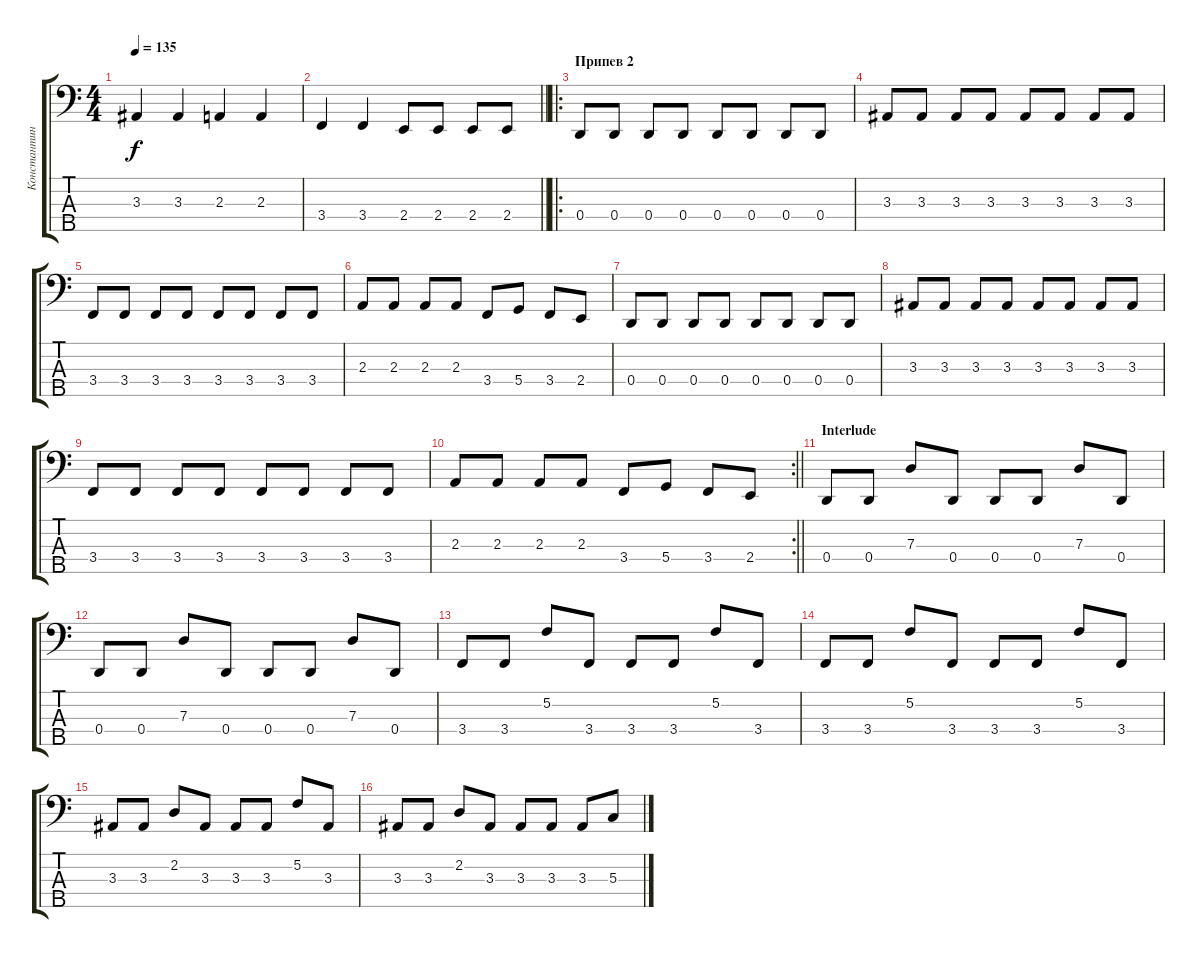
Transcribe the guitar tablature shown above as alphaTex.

\track ("Константин Седельников" "Константин") {instrument electricbassfinger}
\staff {score tabs}
\tuning (A2 C2 G1 D1 A0) {hide}
\ts (4 4)
\tempo 135
\clef f4
\ks c
3.3.4{dy f} 3.3.4 2.3.4 2.3.4 |
\barLineRight lightlight
3.4.4 3.4.4 2.4.8 2.4.8 2.4.8 2.4.8 |
\ro
\section ("" "Припев 2")
0.4.8 0.4.8 0.4.8 0.4.8 0.4.8 0.4.8 0.4.8 0.4.8 |
3.3.8 3.3.8 3.3.8 3.3.8 3.3.8 3.3.8 3.3.8 3.3.8 |
3.4.8 3.4.8 3.4.8 3.4.8 3.4.8 3.4.8 3.4.8 3.4.8 |
2.3.8 2.3.8 2.3.8 2.3.8 3.4.8 5.4.8 3.4.8 2.4.8 |
0.4.8 0.4.8 0.4.8 0.4.8 0.4.8 0.4.8 0.4.8 0.4.8 |
3.3.8 3.3.8 3.3.8 3.3.8 3.3.8 3.3.8 3.3.8 3.3.8 |
3.4.8 3.4.8 3.4.8 3.4.8 3.4.8 3.4.8 3.4.8 3.4.8 |
\rc 2
\barLineRight lightlight
2.3.8 2.3.8 2.3.8 2.3.8 3.4.8 5.4.8 3.4.8 2.4.8 |
\section ("" "Interlude")
0.4.8 0.4.8 7.3.8 0.4.8 0.4.8 0.4.8 7.3.8 0.4.8 |
0.4.8 0.4.8 7.3.8 0.4.8 0.4.8 0.4.8 7.3.8 0.4.8 |
3.4.8 3.4.8 5.2.8 3.4.8 3.4.8 3.4.8 5.2.8 3.4.8 |
3.4.8 3.4.8 5.2.8 3.4.8 3.4.8 3.4.8 5.2.8 3.4.8 |
3.3.8 3.3.8 2.2.8 3.3.8 3.3.8 3.3.8 5.2.8 3.3.8 |
3.3.8 3.3.8 2.2.8 3.3.8 3.3.8 3.3.8 3.3.8 5.3.8
